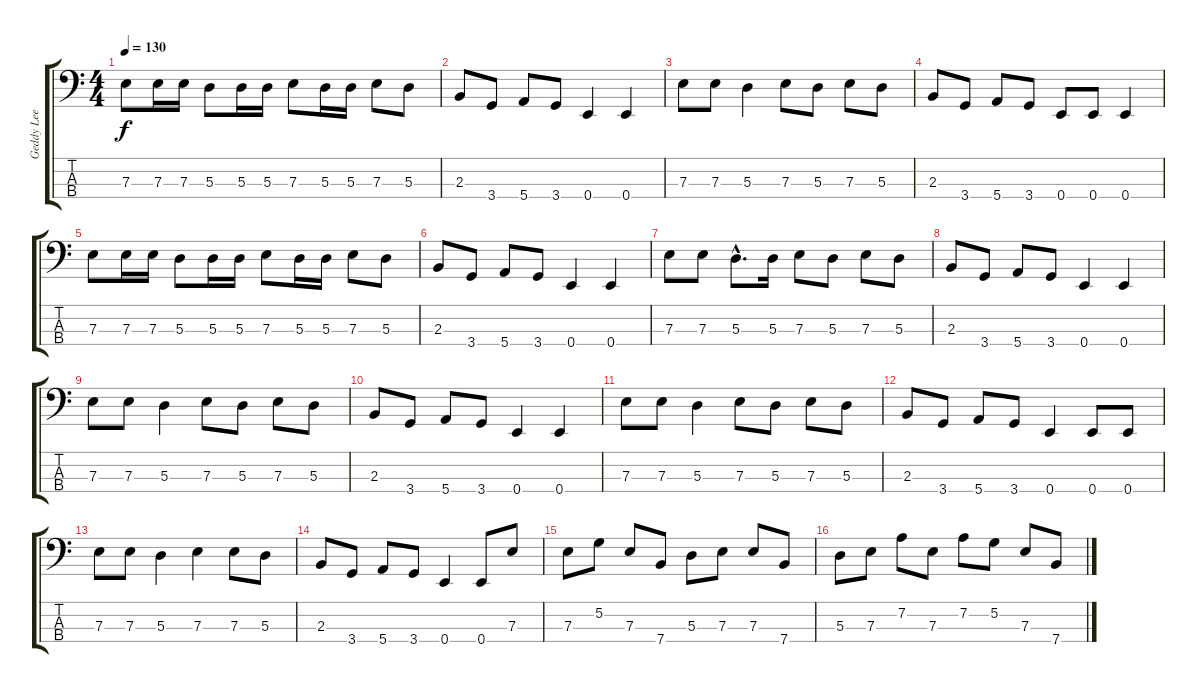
\track ("Geddy Lee" "Geddy Lee") {instrument electricbasspick}
\staff {score tabs}
\tuning (G2 D2 A1 E1) {hide}
\ts (4 4)
\tempo 130
\clef f4
\ks c
7.3.8{dy f} 7.3.16 7.3.16 5.3.8 5.3.16 5.3.16 7.3.8 5.3.16 5.3.16 7.3.8 5.3.8 |
2.3.8 3.4.8 5.4.8 3.4.8 0.4.4 0.4.4 |
7.3.8 7.3.8 5.3.4 7.3.8 5.3.8 7.3.8 5.3.8 |
2.3.8 3.4.8 5.4.8 3.4.8 0.4.8 0.4.8 0.4.4 |
7.3.8 7.3.16 7.3.16 5.3.8 5.3.16 5.3.16 7.3.8 5.3.16 5.3.16 7.3.8 5.3.8 |
2.3.8 3.4.8 5.4.8 3.4.8 0.4.4 0.4.4 |
7.3.8 7.3.8 5.3{hac}.8{d} 5.3.16 7.3.8 5.3.8 7.3.8 5.3.8 |
2.3.8 3.4.8 5.4.8 3.4.8 0.4.4 0.4.4 |
7.3.8 7.3.8 5.3.4 7.3.8 5.3.8 7.3.8 5.3.8 |
2.3.8 3.4.8 5.4.8 3.4.8 0.4.4 0.4.4 |
7.3.8 7.3.8 5.3.4 7.3.8 5.3.8 7.3.8 5.3.8 |
2.3.8 3.4.8 5.4.8 3.4.8 0.4.4 0.4.8 0.4.8 |
7.3.8 7.3.8 5.3.4 7.3.4 7.3.8 5.3.8 |
2.3.8 3.4.8 5.4.8 3.4.8 0.4.4 0.4.8 7.3.8 |
7.3.8 5.2.8 7.3.8 7.4.8 5.3.8 7.3.8 7.3.8 7.4.8 |
5.3.8 7.3.8 7.2.8 7.3.8 7.2.8 5.2.8 7.3.8 7.4.8
